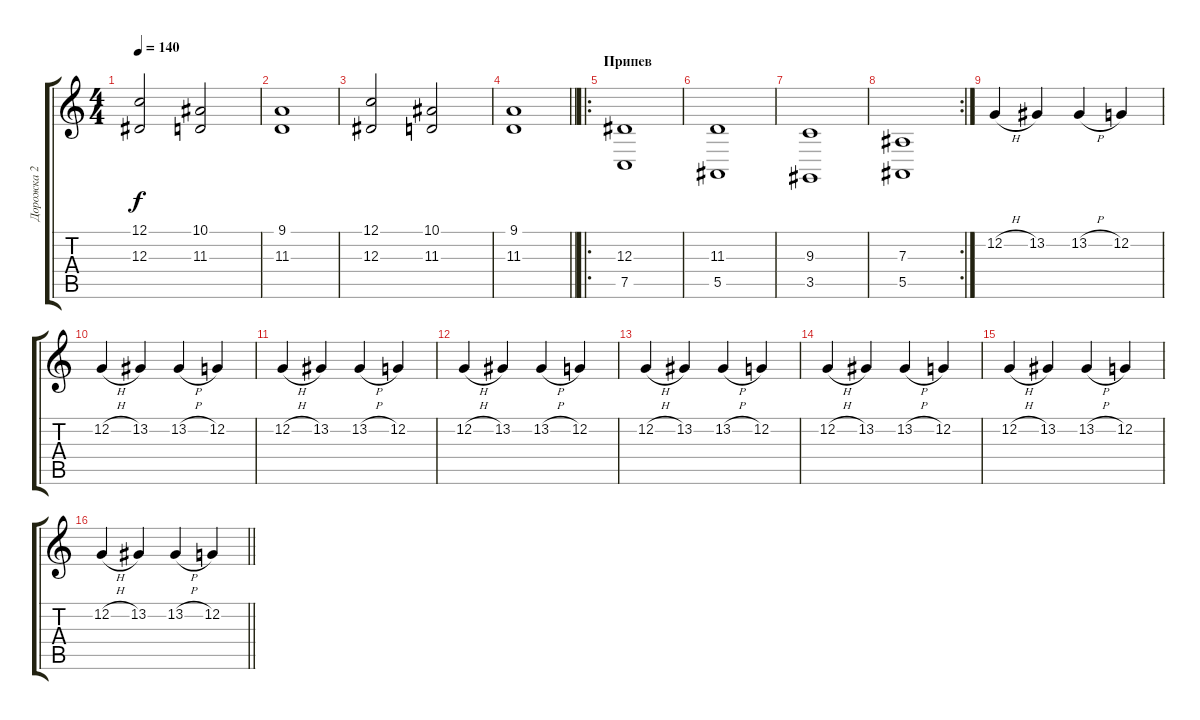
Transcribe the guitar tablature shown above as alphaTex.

\track ("Дорожка 2" "Дорожка 2") {instrument tremolostrings}
\staff {score tabs}
\tuning (C4 G3 Eb3 Bb2 F2 C2) {hide}
\ts (4 4)
\tempo 140
\clef g2
\ks c
(12.1 12.3).2{dy f} (10.1 11.3).2 |
(9.1 11.3).1 |
(12.1 12.3).2 (10.1 11.3).2 |
\barLineRight lightlight
(9.1 11.3).1 |
\ro
\section ("" "Припев")
(12.3 7.5).1 |
(11.3 5.5).1 |
(9.3 3.5).1 |
\rc 2
(7.3 5.5).1 |
12.2{h}.4 13.2.4 13.2{h}.4 12.2.4 |
12.2{h}.4 13.2.4 13.2{h}.4 12.2.4 |
12.2{h}.4 13.2.4 13.2{h}.4 12.2.4 |
12.2{h}.4 13.2.4 13.2{h}.4 12.2.4 |
12.2{h}.4 13.2.4 13.2{h}.4 12.2.4 |
12.2{h}.4 13.2.4 13.2{h}.4 12.2.4 |
12.2{h}.4 13.2.4 13.2{h}.4 12.2.4 |
\barLineRight lightlight
12.2{h}.4 13.2.4 13.2{h}.4 12.2.4
